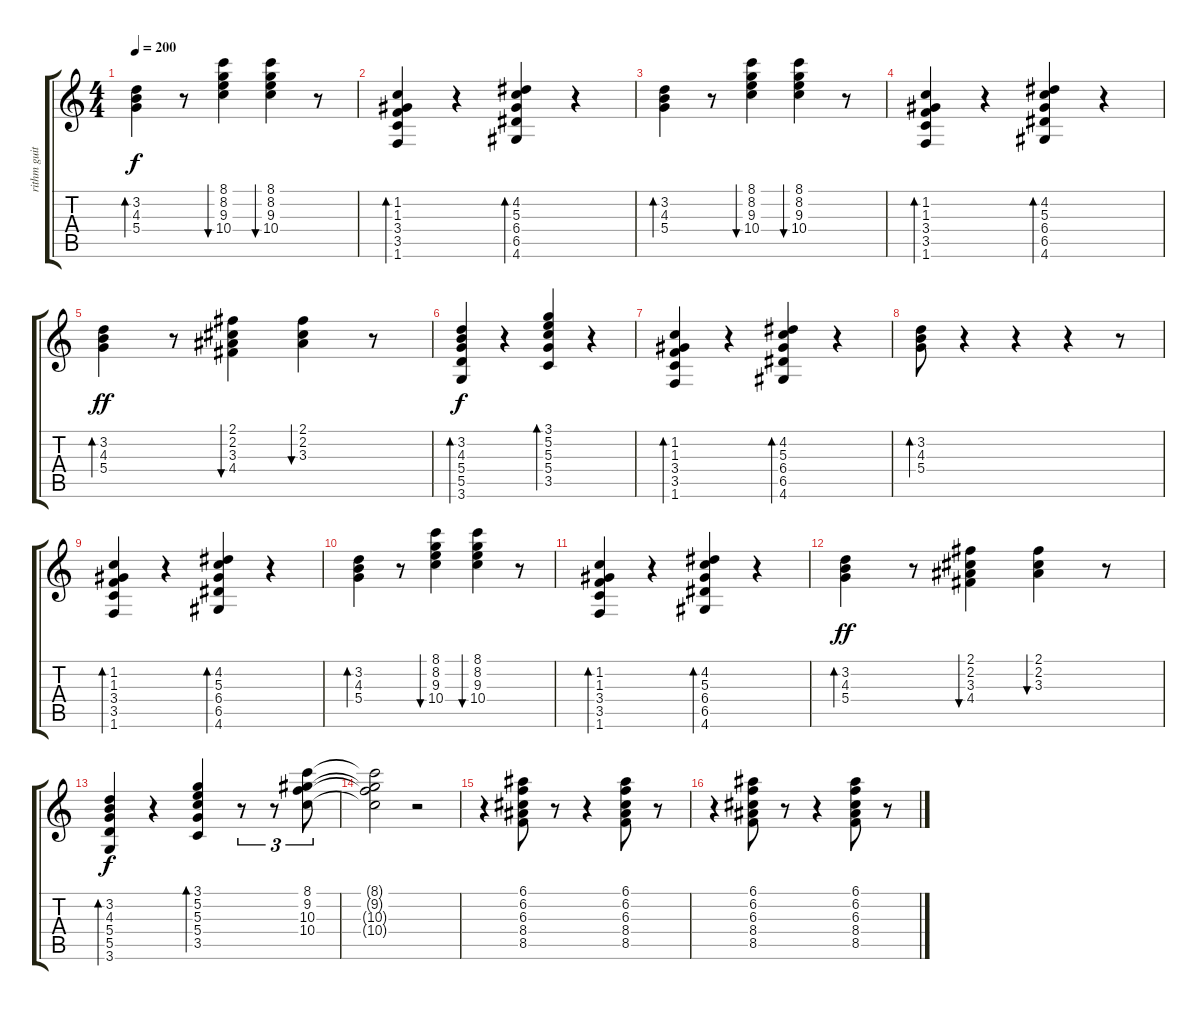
\track ("rithm guitar" "rithm guit") {instrument electricguitarmuted}
\staff {score tabs}
\tuning (E4 B3 G3 D3 A2 E2) {hide}
\ts (4 4)
\tempo 200
\clef g2
\ks c
(3.2 4.3 5.4).4{bd 60 dy f} r.8 (8.1 8.2 9.3 10.4).4{bu 60} (8.1 8.2 9.3 10.4).4{bu 60} r.8 |
(1.2 1.3 3.4 3.5 1.6).4{bd 60} r.4 (4.2 5.3 6.4 6.5 4.6).4{bd 60} r.4 |
(3.2 4.3 5.4).4{bd 60} r.8 (8.1 8.2 9.3 10.4).4{bu 60} (8.1 8.2 9.3 10.4).4{bu 60} r.8 |
(1.2 1.3 3.4 3.5 1.6).4{bd 60} r.4 (4.2 5.3 6.4 6.5 4.6).4{bd 60} r.4 |
(3.2 4.3 5.4).4{bd 60 dy ff} r.8 (2.1 2.2 3.3 4.4).4{bu 60} (2.1 2.2 3.3).4{bu 60} r.8 |
(3.2 4.3 5.4 5.5 3.6).4{bd 60 dy f} r.4 (3.1 5.2 5.3 5.4 3.5).4{bd 60} r.4 |
(1.2 1.3 3.4 3.5 1.6).4{bd 60} r.4 (4.2 5.3 6.4 6.5 4.6).4{bd 60} r.4 |
(3.2 4.3 5.4).8{bd 60} r.4 r.4 r.4 r.8 |
(1.2 1.3 3.4 3.5 1.6).4{bd 60} r.4 (4.2 5.3 6.4 6.5 4.6).4{bd 60} r.4 |
(3.2 4.3 5.4).4{bd 60} r.8 (8.1 8.2 9.3 10.4).4{bu 60} (8.1 8.2 9.3 10.4).4{bu 60} r.8 |
(1.2 1.3 3.4 3.5 1.6).4{bd 60} r.4 (4.2 5.3 6.4 6.5 4.6).4{bd 60} r.4 |
(3.2 4.3 5.4).4{bd 60 dy ff} r.8 (2.1 2.2 3.3 4.4).4{bu 60} (2.1 2.2 3.3).4{bu 60} r.8 |
(3.2 4.3 5.4 5.5 3.6).4{bd 60 dy f} r.4 (3.1 5.2 5.3 5.4 3.5).4{bd 60} r.8{tu (3 2)} r.8{tu (3 2)} (8.1 9.2 10.3 10.4).8{tu (3 2)} |
(8.1{t} 9.2{t} 10.3{t} 10.4{t}).2 r.2 |
r.4 (6.1 6.2 6.3 8.4 8.5).8 r.8 r.4 (6.1 6.2 6.3 8.4 8.5).8 r.8 |
r.4 (6.1 6.2 6.3 8.4 8.5).8 r.8 r.4 (6.1 6.2 6.3 8.4 8.5).8 r.8
